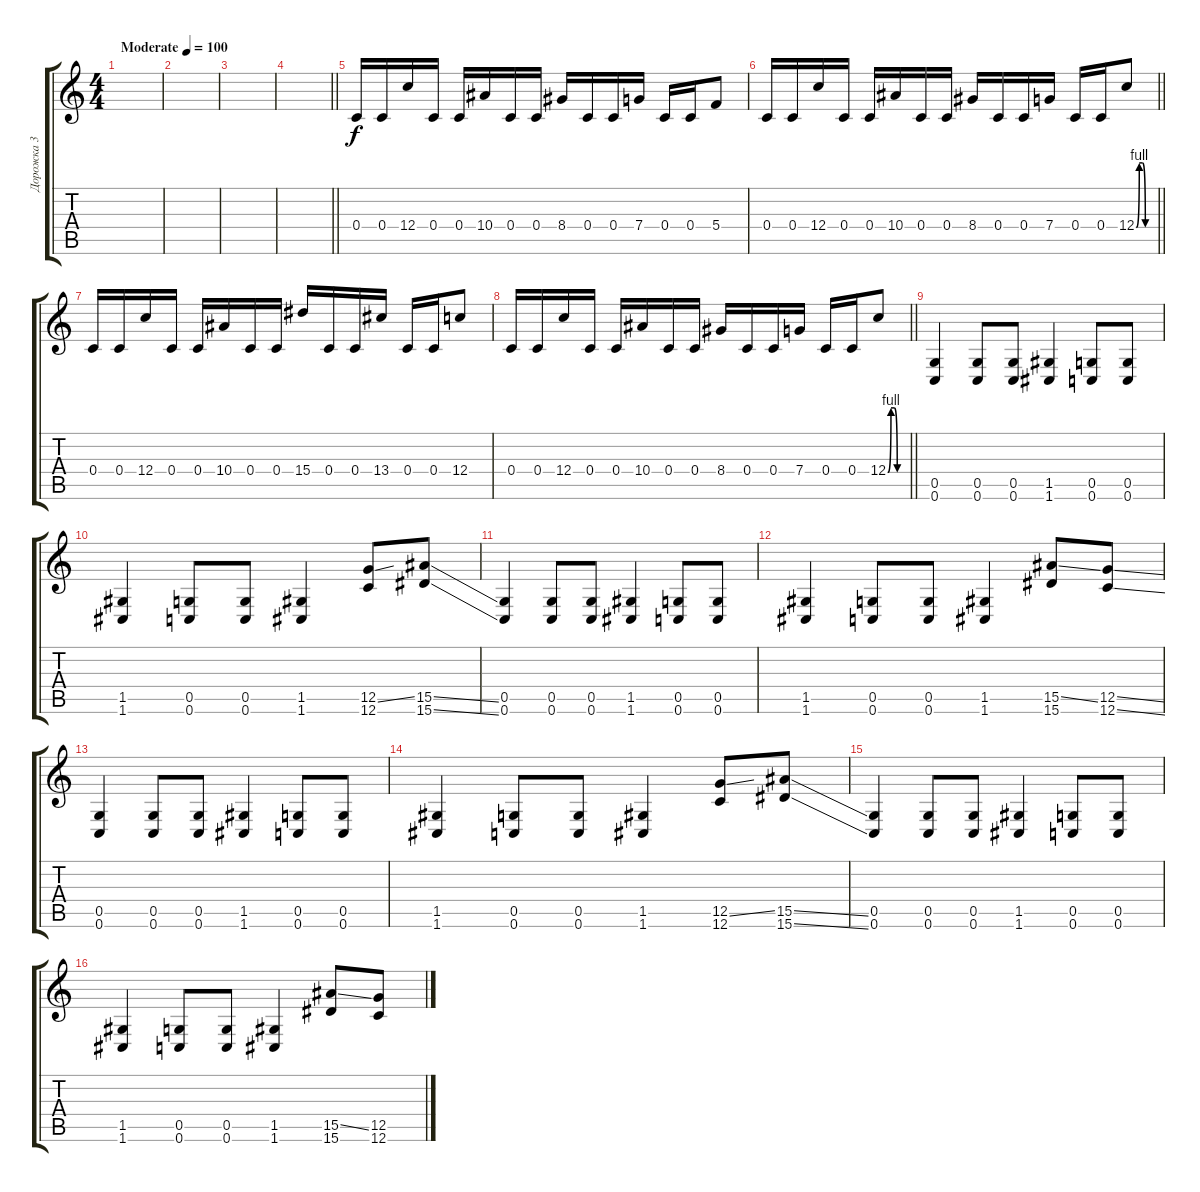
\track ("Дорожка 3" "Дорожка 3") {instrument overdrivenguitar}
\staff {score tabs}
\tuning (D4 A3 F3 C3 G2 C2) {hide}
\ts (4 4)
\tempo (100 "Moderate")
\clef g2
\ks c
|
|
|
\barLineRight lightlight
|
0.4.16 0.4.16 12.4.16 0.4.16 0.4.16 10.4.16 0.4.16 0.4.16 8.4.16 0.4.16 0.4.16 7.4.16 0.4.16 0.4.16 5.4.8 |
\barLineRight lightlight
0.4.16 0.4.16 12.4.16 0.4.16 0.4.16 10.4.16 0.4.16 0.4.16 8.4.16 0.4.16 0.4.16 7.4.16 0.4.16 0.4.16 12.4{be (custom 0 0 10 4 20 4 30 0 60 0)}.8 |
0.4.16 0.4.16 12.4.16 0.4.16 0.4.16 10.4.16 0.4.16 0.4.16 15.4.16 0.4.16 0.4.16 13.4.16 0.4.16 0.4.16 12.4.8 |
\barLineRight lightlight
0.4.16 0.4.16 12.4.16 0.4.16 0.4.16 10.4.16 0.4.16 0.4.16 8.4.16 0.4.16 0.4.16 7.4.16 0.4.16 0.4.16 12.4{be (custom 0 0 10 4 20 4 30 0 60 0)}.8 |
(0.5 0.6).4 (0.5 0.6).8 (0.5 0.6).8 (1.5 1.6).4 (0.5 0.6).8 (0.5 0.6).8 |
(1.5 1.6).4 (0.5 0.6).8 (0.5 0.6).8 (1.5 1.6).4 (12.5{ss} 12.6).8 (15.5{ss} 15.6{ss}).8 |
(0.5 0.6).4 (0.5 0.6).8 (0.5 0.6).8 (1.5 1.6).4 (0.5 0.6).8 (0.5 0.6).8 |
(1.5 1.6).4 (0.5 0.6).8 (0.5 0.6).8 (1.5 1.6).4 (15.5{ss} 15.6).8 (12.5{ss} 12.6{ss}).8 |
(0.5 0.6).4 (0.5 0.6).8 (0.5 0.6).8 (1.5 1.6).4 (0.5 0.6).8 (0.5 0.6).8 |
(1.5 1.6).4 (0.5 0.6).8 (0.5 0.6).8 (1.5 1.6).4 (12.5{ss} 12.6).8 (15.5{ss} 15.6{ss}).8 |
(0.5 0.6).4 (0.5 0.6).8 (0.5 0.6).8 (1.5 1.6).4 (0.5 0.6).8 (0.5 0.6).8 |
(1.5 1.6).4 (0.5 0.6).8 (0.5 0.6).8 (1.5 1.6).4 (15.5{ss} 15.6).8 (12.5 12.6).8
